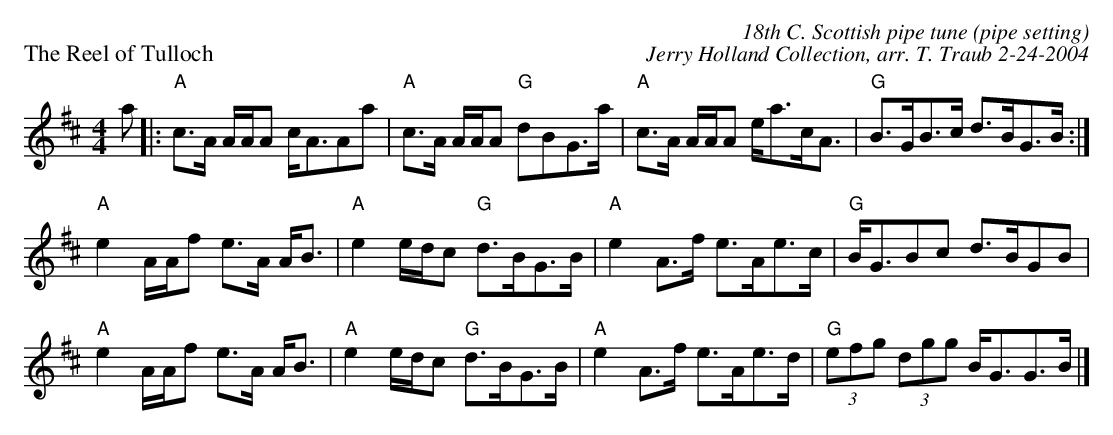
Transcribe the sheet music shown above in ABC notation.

X:1
P: The Reel of Tulloch
C: 18th C. Scottish pipe tune (pipe setting)
C: Jerry Holland Collection, arr. T. Traub 2-24-2004
M: 4/4
K: D
L: 1/8
a|: "A"c>A A/A/A c<AAa|"A"c>A A/A/A "G"dBG>a|"A"c>A A/A/A e<ac<A|"G"B>GB>c d>BG>B :|
"A"e2 A/A/f e>A A<B|"A"e2 e/d/c "G"d>BG>B|"A"e2 A>f e>Ae>c|"G"B<GBc d>BGB|
"A"e2 A/A/f e>A A<B|"A"e2 e/d/c "G"d>BG>B|"A"e2 A>f e>Ae>d|"G"(3efg (3dgg B<GG>B |]
